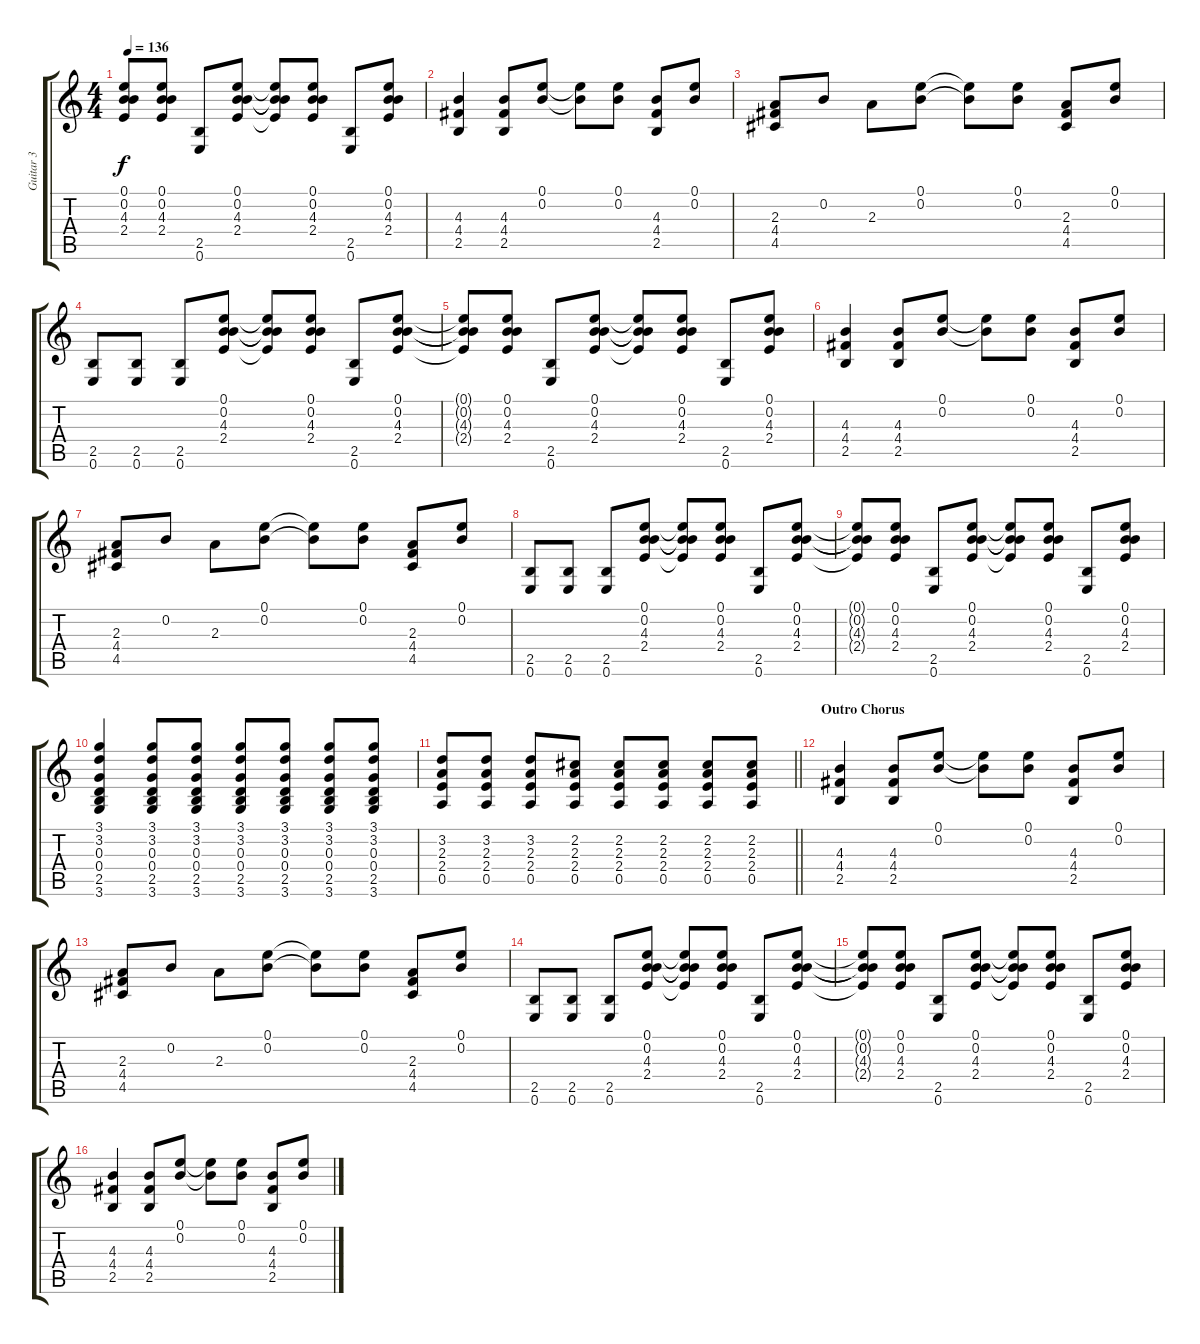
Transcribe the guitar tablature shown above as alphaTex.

\track ("Guitar 3" "Guitar 3") {instrument distortionguitar}
\staff {score tabs}
\tuning (E4 B3 G3 D3 A2 E2) {hide}
\ts (4 4)
\tempo 136
\clef g2
\ks c
(0.1{t} 0.2{t} 4.3{t} 2.4{t}).8{dy f} (0.1 0.2 4.3 2.4).8 (2.5 0.6).8 (0.1 0.2 4.3 2.4).8 (0.1{t} 0.2{t} 4.3{t} 2.4{t}).8 (0.1 0.2 4.3 2.4).8 (2.5 0.6).8 (0.1 0.2 4.3 2.4).8 |
(4.3 4.4 2.5).4 (4.3 4.4 2.5).8 (0.1 0.2).8 (0.1{t} 0.2{t}).8 (0.1 0.2).8 (4.3 4.4 2.5).8 (0.1 0.2).8 |
(2.3 4.4 4.5).8 0.2.8 2.3.8 (0.1 0.2).8 (0.1{t} 0.2{t}).8 (0.1 0.2).8 (2.3 4.4 4.5).8 (0.1 0.2).8 |
(2.5 0.6).8 (2.5 0.6).8 (2.5 0.6).8 (0.1 0.2 4.3 2.4).8 (0.1{t} 0.2{t} 4.3{t} 2.4{t}).8 (0.1 0.2 4.3 2.4).8 (2.5 0.6).8 (0.1 0.2 4.3 2.4).8 |
(0.1{t} 0.2{t} 4.3{t} 2.4{t}).8 (0.1 0.2 4.3 2.4).8 (2.5 0.6).8 (0.1 0.2 4.3 2.4).8 (0.1{t} 0.2{t} 4.3{t} 2.4{t}).8 (0.1 0.2 4.3 2.4).8 (2.5 0.6).8 (0.1 0.2 4.3 2.4).8 |
(4.3 4.4 2.5).4 (4.3 4.4 2.5).8 (0.1 0.2).8 (0.1{t} 0.2{t}).8 (0.1 0.2).8 (4.3 4.4 2.5).8 (0.1 0.2).8 |
(2.3 4.4 4.5).8 0.2.8 2.3.8 (0.1 0.2).8 (0.1{t} 0.2{t}).8 (0.1 0.2).8 (2.3 4.4 4.5).8 (0.1 0.2).8 |
(2.5 0.6).8 (2.5 0.6).8 (2.5 0.6).8 (0.1 0.2 4.3 2.4).8 (0.1{t} 0.2{t} 4.3{t} 2.4{t}).8 (0.1 0.2 4.3 2.4).8 (2.5 0.6).8 (0.1 0.2 4.3 2.4).8 |
(0.1{t} 0.2{t} 4.3{t} 2.4{t}).8 (0.1 0.2 4.3 2.4).8 (2.5 0.6).8 (0.1 0.2 4.3 2.4).8 (0.1{t} 0.2{t} 4.3{t} 2.4{t}).8 (0.1 0.2 4.3 2.4).8 (2.5 0.6).8 (0.1 0.2 4.3 2.4).8 |
(3.1 3.2 0.3 0.4 2.5 3.6).4 (3.1 3.2 0.3 0.4 2.5 3.6).8 (3.1 3.2 0.3 0.4 2.5 3.6).8 (3.1 3.2 0.3 0.4 2.5 3.6).8 (3.1 3.2 0.3 0.4 2.5 3.6).8 (3.1 3.2 0.3 0.4 2.5 3.6).8 (3.1 3.2 0.3 0.4 2.5 3.6).8 |
\barLineRight lightlight
(3.2 2.3 2.4 0.5).8 (3.2 2.3 2.4 0.5).8 (3.2 2.3 2.4 0.5).8 (2.2 2.3 2.4 0.5).8 (2.2 2.3 2.4 0.5).8 (2.2 2.3 2.4 0.5).8 (2.2 2.3 2.4 0.5).8 (2.2 2.3 2.4 0.5).8 |
\section ("" "Outro Chorus")
(4.3 4.4 2.5).4 (4.3 4.4 2.5).8 (0.1 0.2).8 (0.1{t} 0.2{t}).8 (0.1 0.2).8 (4.3 4.4 2.5).8 (0.1 0.2).8 |
(2.3 4.4 4.5).8 0.2.8 2.3.8 (0.1 0.2).8 (0.1{t} 0.2{t}).8 (0.1 0.2).8 (2.3 4.4 4.5).8 (0.1 0.2).8 |
(2.5 0.6).8 (2.5 0.6).8 (2.5 0.6).8 (0.1 0.2 4.3 2.4).8 (0.1{t} 0.2{t} 4.3{t} 2.4{t}).8 (0.1 0.2 4.3 2.4).8 (2.5 0.6).8 (0.1 0.2 4.3 2.4).8 |
(0.1{t} 0.2{t} 4.3{t} 2.4{t}).8 (0.1 0.2 4.3 2.4).8 (2.5 0.6).8 (0.1 0.2 4.3 2.4).8 (0.1{t} 0.2{t} 4.3{t} 2.4{t}).8 (0.1 0.2 4.3 2.4).8 (2.5 0.6).8 (0.1 0.2 4.3 2.4).8 |
(4.3 4.4 2.5).4 (4.3 4.4 2.5).8 (0.1 0.2).8 (0.1{t} 0.2{t}).8 (0.1 0.2).8 (4.3 4.4 2.5).8 (0.1 0.2).8
